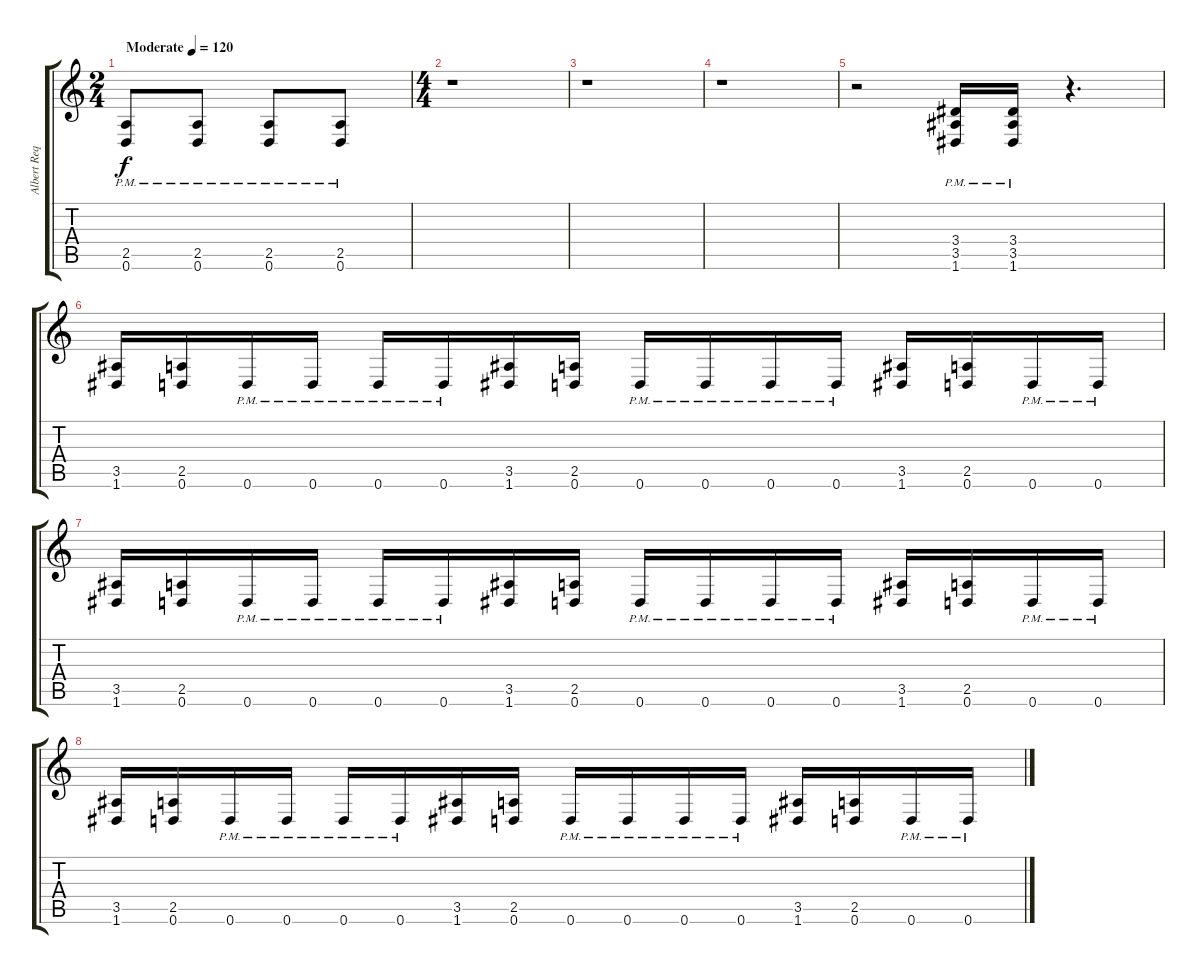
\track ("Albert Requena" "Albert Req") {instrument distortionguitar}
\staff {score tabs}
\tuning (D4 A3 F3 C3 G2 D2) {hide}
\ts (2 4)
\tempo (120 "Moderate")
\clef g2
\ks c
(2.5{pm} 0.6{pm}).8{dy f instrument distortionguitar} (2.5{pm} 0.6{pm}).8 (2.5{pm} 0.6{pm}).8 (2.5{pm} 0.6{pm}).8 |
\ts (4 4)
r.1 |
r.1 |
r.1 |
r.2 (3.4{pm} 3.5{pm} 1.6{pm}).16 (3.4{pm} 3.5{pm} 1.6{pm}).16 r.4{d} |
(3.5 1.6).16 (2.5 0.6).16 0.6{pm}.16 0.6{pm}.16 0.6{pm}.16 0.6{pm}.16 (3.5 1.6).16 (2.5 0.6).16 0.6{pm}.16 0.6{pm}.16 0.6{pm}.16 0.6{pm}.16 (3.5 1.6).16 (2.5 0.6).16 0.6{pm}.16 0.6{pm}.16 |
(3.5 1.6).16 (2.5 0.6).16 0.6{pm}.16 0.6{pm}.16 0.6{pm}.16 0.6{pm}.16 (3.5 1.6).16 (2.5 0.6).16 0.6{pm}.16 0.6{pm}.16 0.6{pm}.16 0.6{pm}.16 (3.5 1.6).16 (2.5 0.6).16 0.6{pm}.16 0.6{pm}.16 |
(3.5 1.6).16 (2.5 0.6).16 0.6{pm}.16 0.6{pm}.16 0.6{pm}.16 0.6{pm}.16 (3.5 1.6).16 (2.5 0.6).16 0.6{pm}.16 0.6{pm}.16 0.6{pm}.16 0.6{pm}.16 (3.5 1.6).16 (2.5 0.6).16 0.6{pm}.16 0.6{pm}.16
